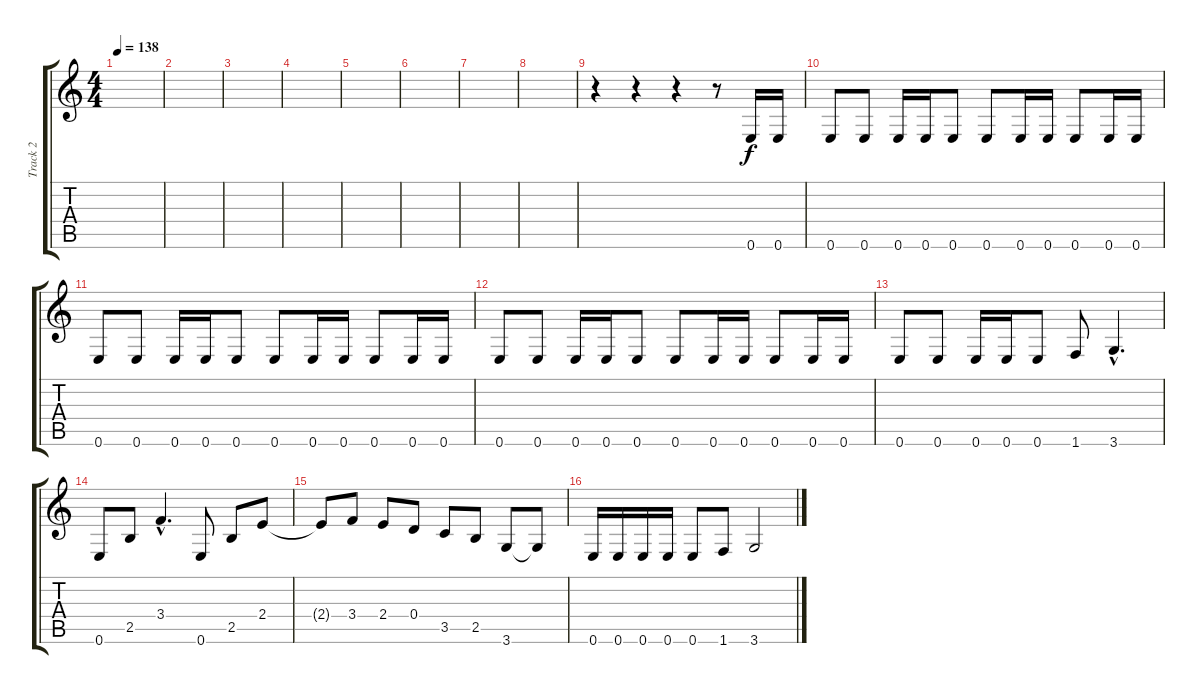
\track ("Track 2" "Track 2") {instrument distortionguitar}
\staff {score tabs}
\tuning (E4 B3 G3 D3 A2 E2) {hide}
\ts (4 4)
\tempo 138
\clef g2
\ks c
|
|
|
|
|
|
|
|
r.4 r.4 r.4 r.8{volume 0} 0.6.16{volume 13} 0.6.16 |
0.6.8 0.6.8 0.6.16 0.6.16 0.6.8 0.6.8 0.6.16 0.6.16 0.6.8 0.6.16 0.6.16 |
0.6.8 0.6.8 0.6.16 0.6.16 0.6.8 0.6.8 0.6.16 0.6.16 0.6.8 0.6.16 0.6.16 |
0.6.8 0.6.8 0.6.16 0.6.16 0.6.8 0.6.8 0.6.16 0.6.16 0.6.8 0.6.16 0.6.16 |
0.6.8 0.6.8 0.6.16 0.6.16 0.6.8 1.6.8 3.6{hac}.4{d} |
0.6.8 2.5.8 3.4{hac}.4{d} 0.6.8 2.5.8 2.4.8 |
2.4{t}.8 3.4.8 2.4.8 0.4.8 3.5.8 2.5.8 3.6.8 3.6{t}.8 |
0.6.16 0.6.16 0.6.16 0.6.16 0.6.8 1.6.8 3.6.2
